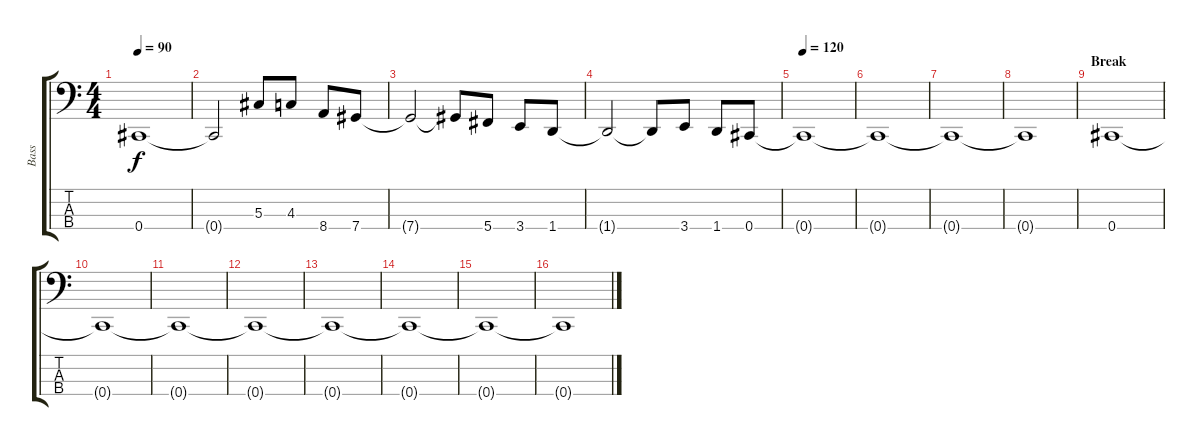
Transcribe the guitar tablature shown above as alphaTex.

\track ("Bass" "Bass") {instrument electricbasspick}
\staff {score tabs}
\tuning (Gb2 Db2 Ab1 Db1) {hide}
\ts (4 4)
\tempo 90
\clef f4
\ks c
0.4{t}.1{dy f} |
0.4{t}.2 5.3.8 4.3.8 8.4.8 7.4.8 |
7.4{t}.2 7.4{t}.8 5.4.8 3.4.8 1.4.8 |
1.4{t}.2 1.4{t}.8 3.4.8 1.4.8 0.4.8 |
\tempo 120
0.4{t}.1 |
0.4{t}.1 |
0.4{t}.1 |
0.4{t}.1 |
\section ("" "Break")
0.4.1 |
0.4{t}.1 |
0.4{t}.1 |
0.4{t}.1 |
0.4{t}.1 |
0.4{t}.1 |
0.4{t}.1 |
0.4{t}.1
